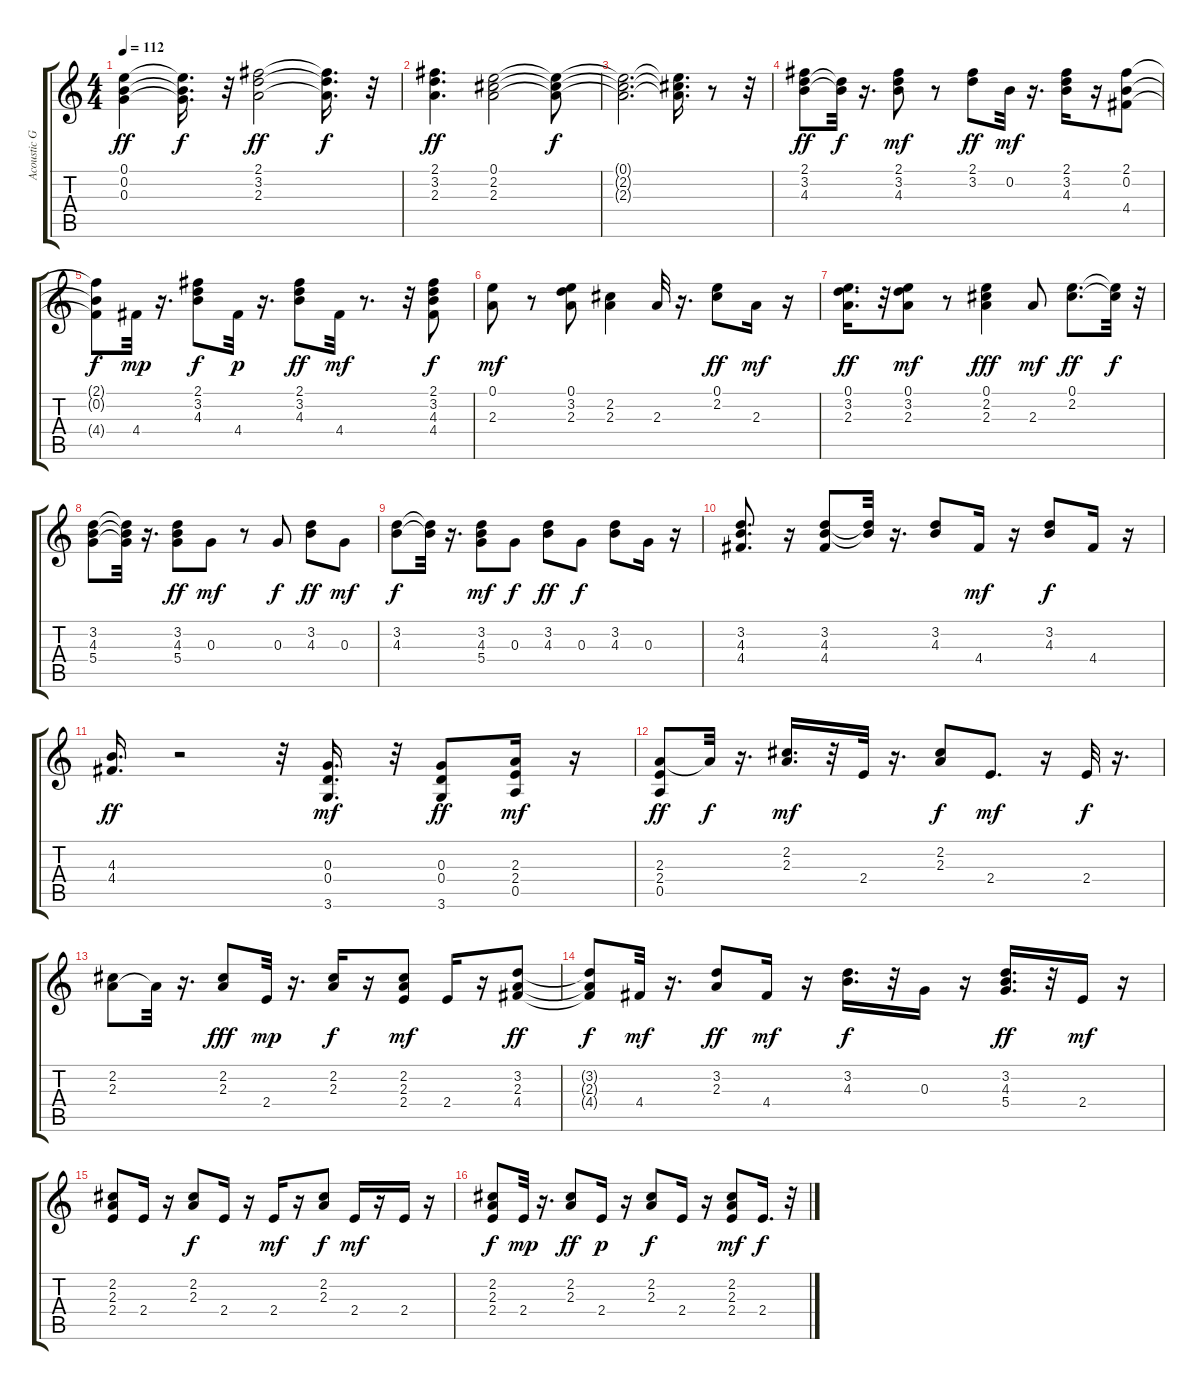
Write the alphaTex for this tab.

\track ("Acoustic Guitar" "Acoustic G") {instrument acousticguitarsteel}
\staff {score tabs}
\tuning (E4 B3 G3 D3 A2 E2) {hide}
\ts (4 4)
\tempo 112
\clef g2
\ks c
(0.1 0.2 0.3).4{dy ff} (0.1{t} 0.2{t} 0.3{t}).16{d dy f} r.32 (2.1 3.2 2.3).2{dy ff} (2.1{t} 3.2{t} 2.3{t}).16{d dy f} r.32 |
(2.1 3.2 2.3).4{d dy ff} (0.1 2.2 2.3).2 (0.1{t} 2.2{t} 2.3{t}).8{dy f} |
(0.1{t} 2.2{t} 2.3{t}).2{d} (0.1{t} 2.2{t} 2.3{t}).16{d} r.8 r.32 |
(2.1 3.2 4.3).8{dy ff} (3.2{t} 4.3{t}).32{dy f} r.16{d} (2.1 3.2 4.3).8{dy mf} r.8 (2.1 3.2).8{dy ff} 0.2.32{dy mf} r.16{d} (2.1 3.2 4.3).16 r.16 (2.1 0.2 4.4).8 |
(2.1{t} 0.2{t} 4.4{t}).8{dy f} 4.4.32{dy mp} r.16{d} (2.1 3.2 4.3).8{dy f} 4.4.32{dy p} r.16{d} (2.1 3.2 4.3).8{dy ff} 4.4.32{dy mf} r.8{d} r.32 (2.1 3.2 4.3 4.4).8{dy f} |
(0.1 2.3).8{dy mf} r.8 (0.1 3.2 2.3).8 (2.2 2.3).4 2.3.32 r.16{d} (0.1 2.2).8{dy ff} 2.3.16{dy mf} r.16 |
(0.1 3.2 2.3).16{d dy ff} r.32 (0.1 3.2 2.3).8{dy mf} r.8 (0.1 2.2 2.3).4{dy fff} 2.3.8{dy mf} (0.1 2.2).8{d dy ff} (0.1{t} 2.2{t}).32{dy f} r.32 |
(3.2 4.3 5.4).8 (3.2{t} 4.3{t} 5.4{t}).32 r.16{d} (3.2 4.3 5.4).8{dy ff} 0.3.8{dy mf} r.8 0.3.8{dy f} (3.2 4.3).8{dy ff} 0.3.8{dy mf} |
(3.2 4.3).8{dy f} (3.2{t} 4.3{t}).32 r.16{d} (3.2 4.3 5.4).8{dy mf} 0.3.8{dy f} (3.2 4.3).8{dy ff} 0.3.8{dy f} (3.2 4.3).8 0.3.16 r.16 |
(3.2 4.3 4.4).8{d} r.16 (3.2 4.3 4.4).8 (3.2{t} 4.3{t}).32 r.16{d} (3.2 4.3).8 4.4.16{dy mf} r.16 (3.2 4.3).8{dy f} 4.4.16 r.16 |
(4.3 4.4).16{d dy ff} r.2 r.32 (0.3 0.4 3.6).16{d dy mf} r.32 (0.3 0.4 3.6).8{dy ff} (2.3 2.4 0.5).16{dy mf} r.16 |
(2.3 2.4 0.5).8{dy ff} 2.3{t}.32{dy f} r.16{d} (2.2 2.3).16{d dy mf} r.32 2.4.32 r.16{d} (2.2 2.3).8{dy f} 2.4.8{d dy mf} r.16 2.4.32{dy f} r.16{d} |
(2.2 2.3).8 2.3{t}.32 r.16{d} (2.2 2.3).8{dy fff} 2.4.32{dy mp} r.16{d} (2.2 2.3).16{dy f} r.16 (2.2 2.3 2.4).8{dy mf} 2.4.16 r.16 (3.2 2.3 4.4).8{dy ff} |
(3.2{t} 2.3{t} 4.4{t}).8{dy f} 4.4.32{dy mf} r.16{d} (3.2 2.3).8{dy ff} 4.4.16{dy mf} r.16 (3.2 4.3).16{d dy f} r.32 0.3.16 r.16 (3.2 4.3 5.4).16{d dy ff} r.32 2.4.16{dy mf} r.16 |
(2.2 2.3 2.4).8 2.4.16 r.16 (2.2 2.3).8{dy f} 2.4.16 r.16 2.4.16{dy mf} r.16 (2.2 2.3).8{dy f} 2.4.16{dy mf} r.16 2.4.16 r.16 |
(2.2 2.3 2.4).8{dy f} 2.4.32{dy mp} r.16{d} (2.2 2.3).8{dy ff} 2.4.16{dy p} r.16 (2.2 2.3).8{dy f} 2.4.16 r.16 (2.2 2.3 2.4).8{dy mf} 2.4.16{d dy f} r.32
